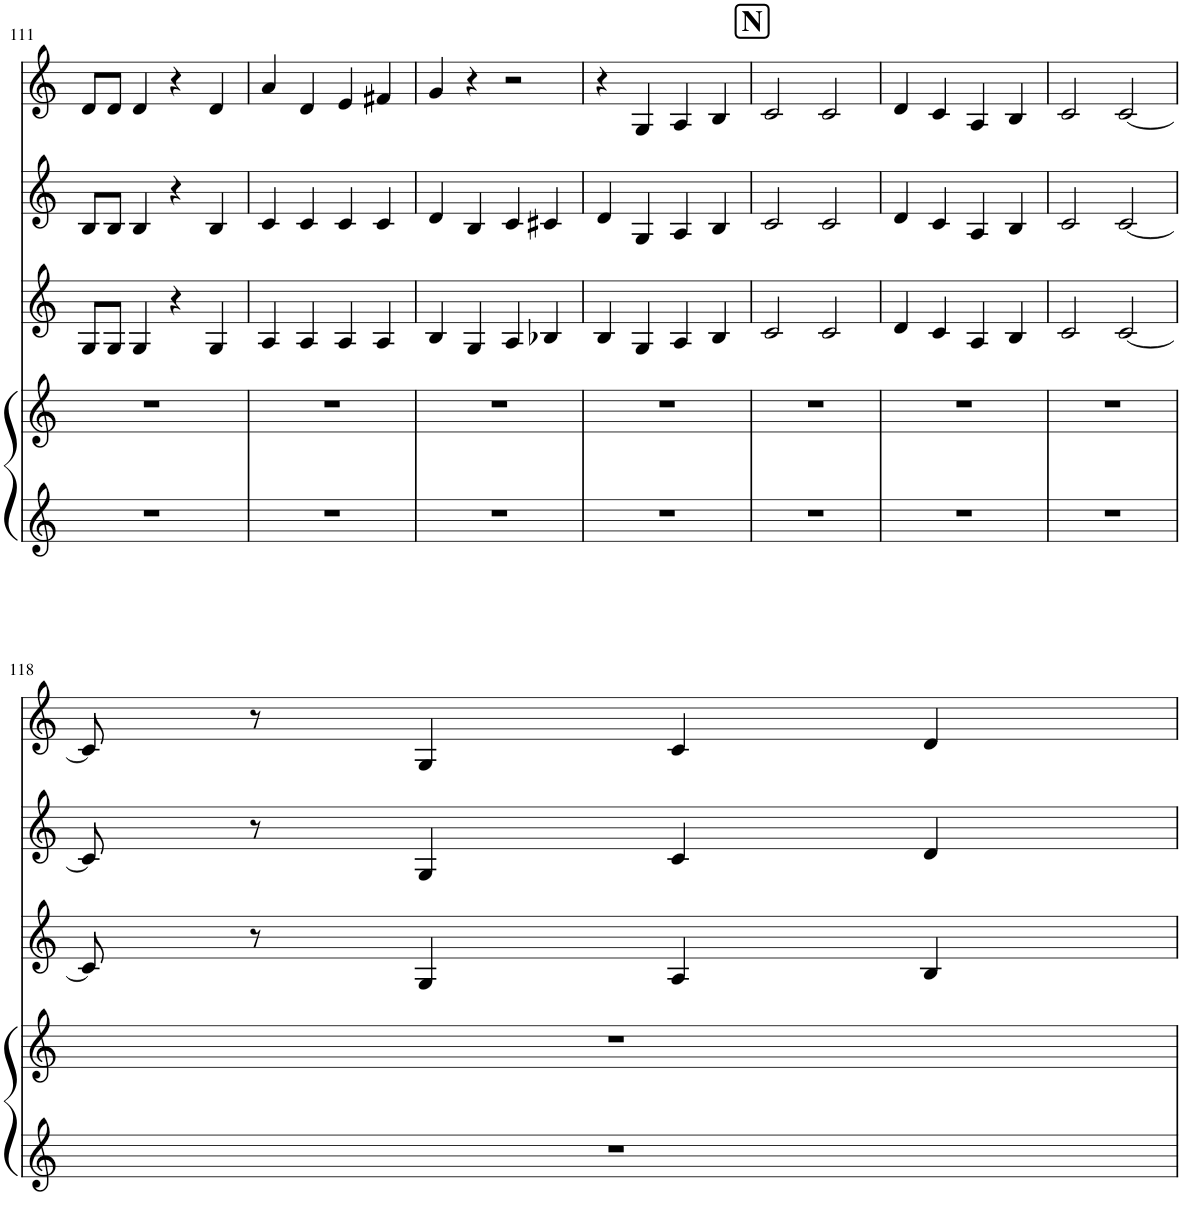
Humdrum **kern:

**kern	**kern	**kern	**kern	**kern
*part4	*part4	*part3	*part2	*part1
*staff5	*staff4	*staff3	*staff2	*staff1
*I"Piano	*	*I"Piano	*I"Piano	*I"Piano
*I'Pno	*	*I'Pno	*I'Pno	*I'Pno
!!LO:PB:g=z
*clefG2	*clefG2	*clefG2	*clefG2	*clefG2
*k[]	*k[]	*k[]	*k[]	*k[]
*M2/2	*M2/2	*M2/2	*M2/2	*M2/2
*met(c|)	*met(c|)	*met(c|)	*met(c|)	*met(c|)
=111	=111	=111	=111	=111
1r	1r	8G/L	8B/L	8d/L
.	.	8G/J	8B/J	8d/J
.	.	4G/	4B/	4d/
.	.	4r	4r	4r
.	.	4G/	4B/	4d/
=112	=112	=112	=112	=112
1r	1r	4A/	4c/	4a/
.	.	4A/	4c/	4d/
.	.	4A/	4c/	4e/
.	.	4A/	4c/	4f#X/
=113	=113	=113	=113	=113
1r	1r	4B/	4d/	4g/
.	.	4G/	4B/	4r
.	.	4A/	4c/	2r
.	.	4B-X/	4c#X/	.
=114	=114	=114	=114	=114
1r	1r	4B/	4d/	4r
.	.	4G/	4G/	4G/
.	.	4A/	4A/	4A/
.	.	4B/	4B/	4B/
!!LO:REH:place=s1:a:B:cj:fs=14:t=N
=115	=115	=115	=115	=115
1r	1r	2c/	2c/	2c/
.	.	2c/	2c/	2c/
=116	=116	=116	=116	=116
1r	1r	4d/	4d/	4d/
.	.	4c/	4c/	4c/
.	.	4A/	4A/	4A/
.	.	4B/	4B/	4B/
=117	=117	=117	=117	=117
1r	1r	2c/	2c/	2c/
.	.	[2c/	[2c/	[2c/
!!LO:LB:g=z
=118	=118	=118	=118	=118
1r	1r	8c/]	8c/]	8c/]
.	.	8r	8r	8r
.	.	4G/	4G/	4G/
.	.	4A/	4c/	4c/
.	.	4B/	4d/	4d/
=	=	=	=	=
*-	*-	*-	*-	*-
